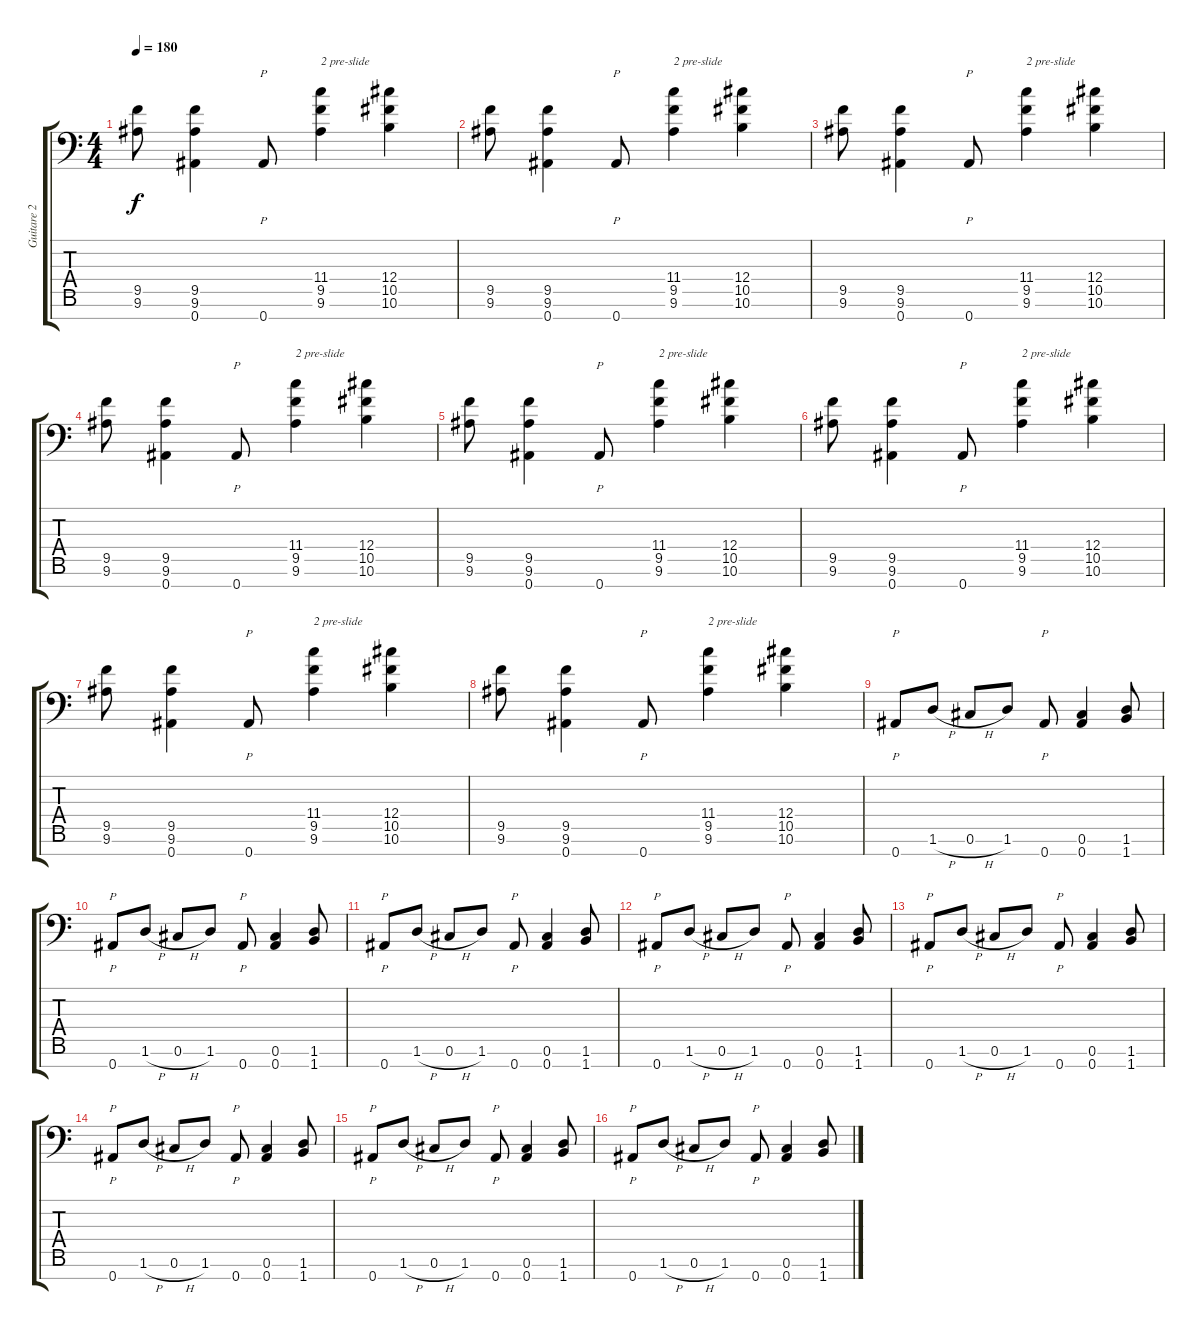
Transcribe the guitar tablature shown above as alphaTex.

\track ("Guitare 2" "Guitare 2") {instrument distortionguitar}
\staff {score tabs}
\tuning (Eb4 Bb3 Gb3 Db3 Ab2 Db2 Bb1) {hide}
\ts (4 4)
\tempo 180
\clef f4
\ks c
(9.5 9.6).8{dy f} (9.5 9.6 0.7).4 0.7.8{p} (11.4 9.5 9.6).4{txt "2 pre-slide"} (12.4 10.5 10.6).4 |
(9.5 9.6).8 (9.5 9.6 0.7).4 0.7.8{p} (11.4 9.5 9.6).4{txt "2 pre-slide"} (12.4 10.5 10.6).4 |
(9.5 9.6).8 (9.5 9.6 0.7).4 0.7.8{p} (11.4 9.5 9.6).4{txt "2 pre-slide"} (12.4 10.5 10.6).4 |
(9.5 9.6).8 (9.5 9.6 0.7).4 0.7.8{p} (11.4 9.5 9.6).4{txt "2 pre-slide"} (12.4 10.5 10.6).4 |
(9.5 9.6).8 (9.5 9.6 0.7).4 0.7.8{p} (11.4 9.5 9.6).4{txt "2 pre-slide"} (12.4 10.5 10.6).4 |
(9.5 9.6).8 (9.5 9.6 0.7).4 0.7.8{p} (11.4 9.5 9.6).4{txt "2 pre-slide"} (12.4 10.5 10.6).4 |
(9.5 9.6).8 (9.5 9.6 0.7).4 0.7.8{p} (11.4 9.5 9.6).4{txt "2 pre-slide"} (12.4 10.5 10.6).4 |
(9.5 9.6).8 (9.5 9.6 0.7).4 0.7.8{p} (11.4 9.5 9.6).4{txt "2 pre-slide"} (12.4 10.5 10.6).4 |
0.7.8{p} 1.6{h}.8 0.6{h}.8 1.6.8 0.7.8{p} (0.6 0.7).4 (1.6 1.7).8 |
0.7.8{p} 1.6{h}.8 0.6{h}.8 1.6.8 0.7.8{p} (0.6 0.7).4 (1.6 1.7).8 |
0.7.8{p} 1.6{h}.8 0.6{h}.8 1.6.8 0.7.8{p} (0.6 0.7).4 (1.6 1.7).8 |
0.7.8{p} 1.6{h}.8 0.6{h}.8 1.6.8 0.7.8{p} (0.6 0.7).4 (1.6 1.7).8 |
0.7.8{p} 1.6{h}.8 0.6{h}.8 1.6.8 0.7.8{p} (0.6 0.7).4 (1.6 1.7).8 |
0.7.8{p} 1.6{h}.8 0.6{h}.8 1.6.8 0.7.8{p} (0.6 0.7).4 (1.6 1.7).8 |
0.7.8{p} 1.6{h}.8 0.6{h}.8 1.6.8 0.7.8{p} (0.6 0.7).4 (1.6 1.7).8 |
0.7.8{p} 1.6{h}.8 0.6{h}.8 1.6.8 0.7.8{p} (0.6 0.7).4 (1.6 1.7).8
